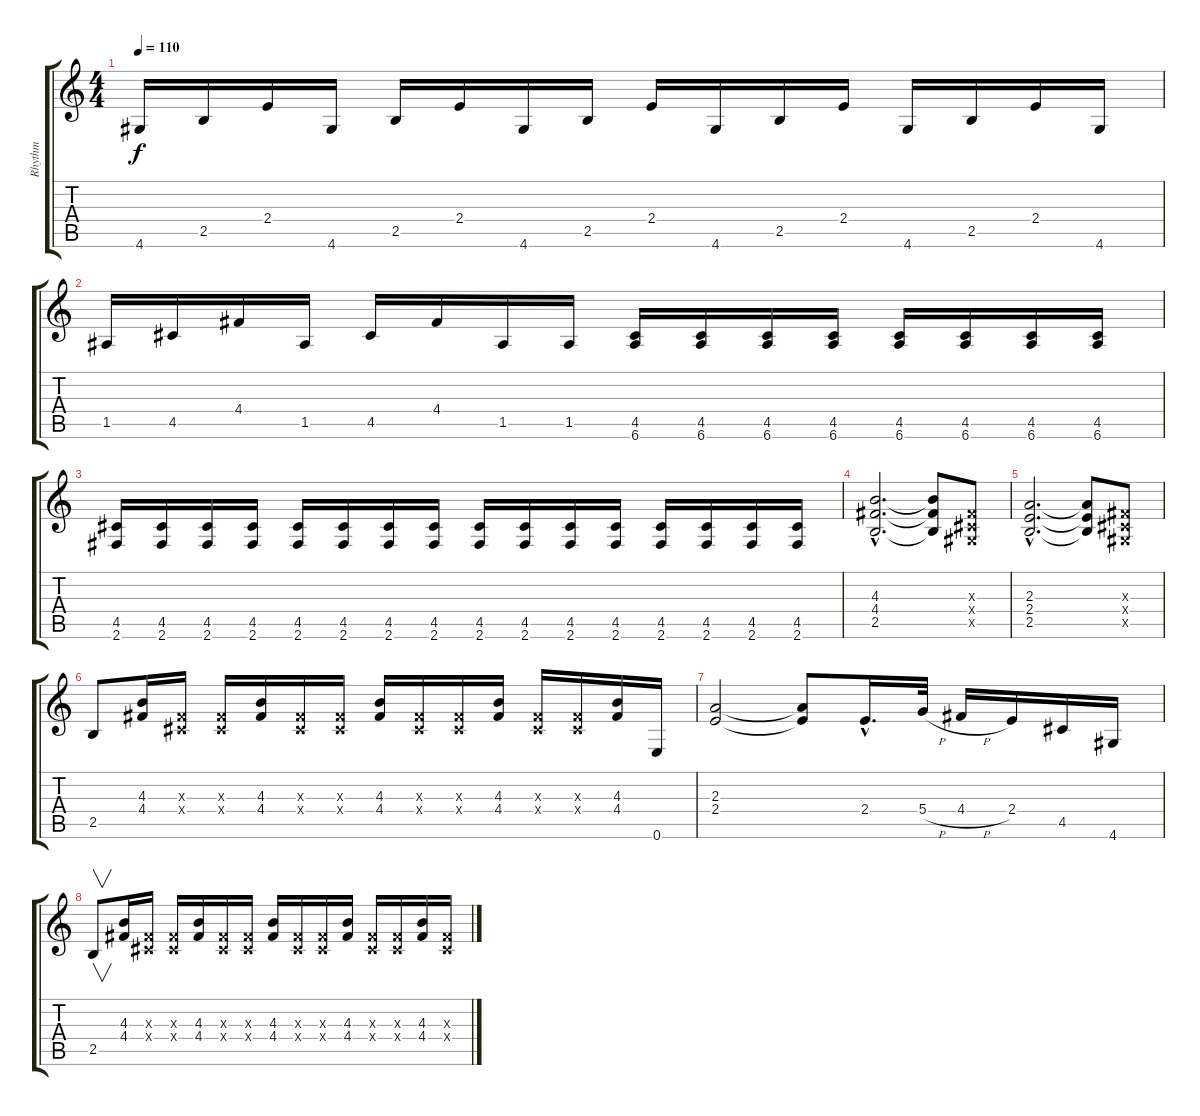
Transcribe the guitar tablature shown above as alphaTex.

\track ("Rhythm" "Rhythm") {instrument distortionguitar}
\staff {score tabs}
\tuning (E4 B3 G3 D3 A2 E2) {hide}
\ts (4 4)
\tempo 110
\clef g2
\ks c
4.6.16{dy f} 2.5.16 2.4.16 4.6.16 2.5.16 2.4.16 4.6.16 2.5.16 2.4.16 4.6.16 2.5.16 2.4.16 4.6.16 2.5.16 2.4.16 4.6.16 |
1.5.16 4.5.16 4.4.16 1.5.16 4.5.16 4.4.16 1.5.16 1.5.16 (4.5 6.6).16 (4.5 6.6).16 (4.5 6.6).16 (4.5 6.6).16 (4.5 6.6).16 (4.5 6.6).16 (4.5 6.6).16 (4.5 6.6).16 |
(4.5 2.6).16 (4.5 2.6).16 (4.5 2.6).16 (4.5 2.6).16 (4.5 2.6).16 (4.5 2.6).16 (4.5 2.6).16 (4.5 2.6).16 (4.5 2.6).16 (4.5 2.6).16 (4.5 2.6).16 (4.5 2.6).16 (4.5 2.6).16 (4.5 2.6).16 (4.5 2.6).16 (4.5 2.6).16 |
(4.3{hac} 4.4{hac} 2.5{hac}).2{d volume 13} (4.3{t} 4.4{t} 2.5{t}).8 (-1.3{x} -1.4{x} -1.5{x}).8 |
(2.3{hac} 2.4{hac} 2.5{hac}).2{d} (2.3{t} 2.4{t} 2.5{t}).8 (-1.3{x} -1.4{x} -1.5{x}).8 |
2.5.8 (4.3 4.4).16 (-1.3{x} -1.4{x}).16 (-1.3{x} -1.4{x}).16 (4.3 4.4).16 (-1.3{x} -1.4{x}).16 (-1.3{x} -1.4{x}).16 (4.3 4.4).16 (-1.3{x} -1.4{x}).16 (-1.3{x} -1.4{x}).16 (4.3 4.4).16 (-1.3{x} -1.4{x}).16 (-1.3{x} -1.4{x}).16 (4.3 4.4).16 0.6.16 |
(2.3 2.4).2 (2.3{t} 2.4{t}).8 2.4{hac}.16{d} 5.4{h}.32 4.4{h}.16 2.4.16 4.5.16 4.6.16 |
2.5.8{v} (4.3 4.4).16 (-1.3{x} -1.4{x}).16 (-1.3{x} -1.4{x}).16 (4.3 4.4).16 (-1.3{x} -1.4{x}).16 (-1.3{x} -1.4{x}).16 (4.3 4.4).16 (-1.3{x} -1.4{x}).16 (-1.3{x} -1.4{x}).16 (4.3 4.4).16 (-1.3{x} -1.4{x}).16 (-1.3{x} -1.4{x}).16 (4.3 4.4).16 (-1.3{x} -1.4{x}).16
